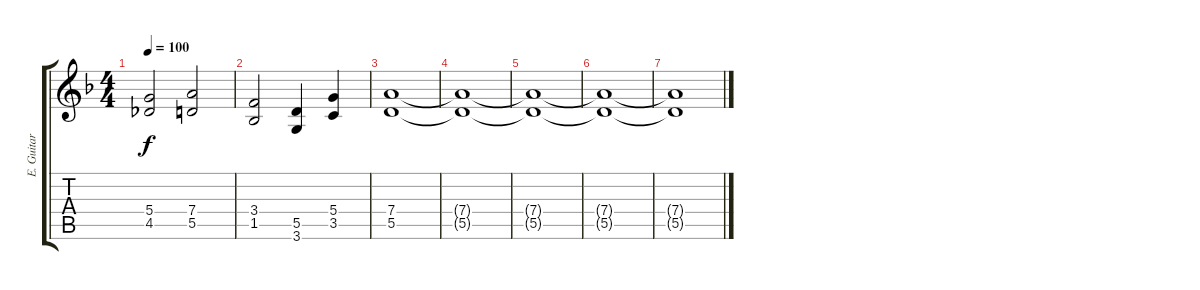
\track ("E. Guitar II" "E. Guitar ") {instrument overdrivenguitar}
\staff {score tabs}
\tuning (E4 B3 G3 D3 A2 E2) {hide}
\ts (4 4)
\tempo 100
\clef g2
\ks f
(5.4 4.5).2{dy f} (7.4 5.5).2 |
(3.4 1.5).2 (5.5 3.6).4 (5.4 3.5).4 |
(7.4 5.5).1 |
(7.4{t} 5.5{t}).1 |
(7.4{t} 5.5{t}).1 |
(7.4{t} 5.5{t}).1 |
(7.4{t} 5.5{t}).1
